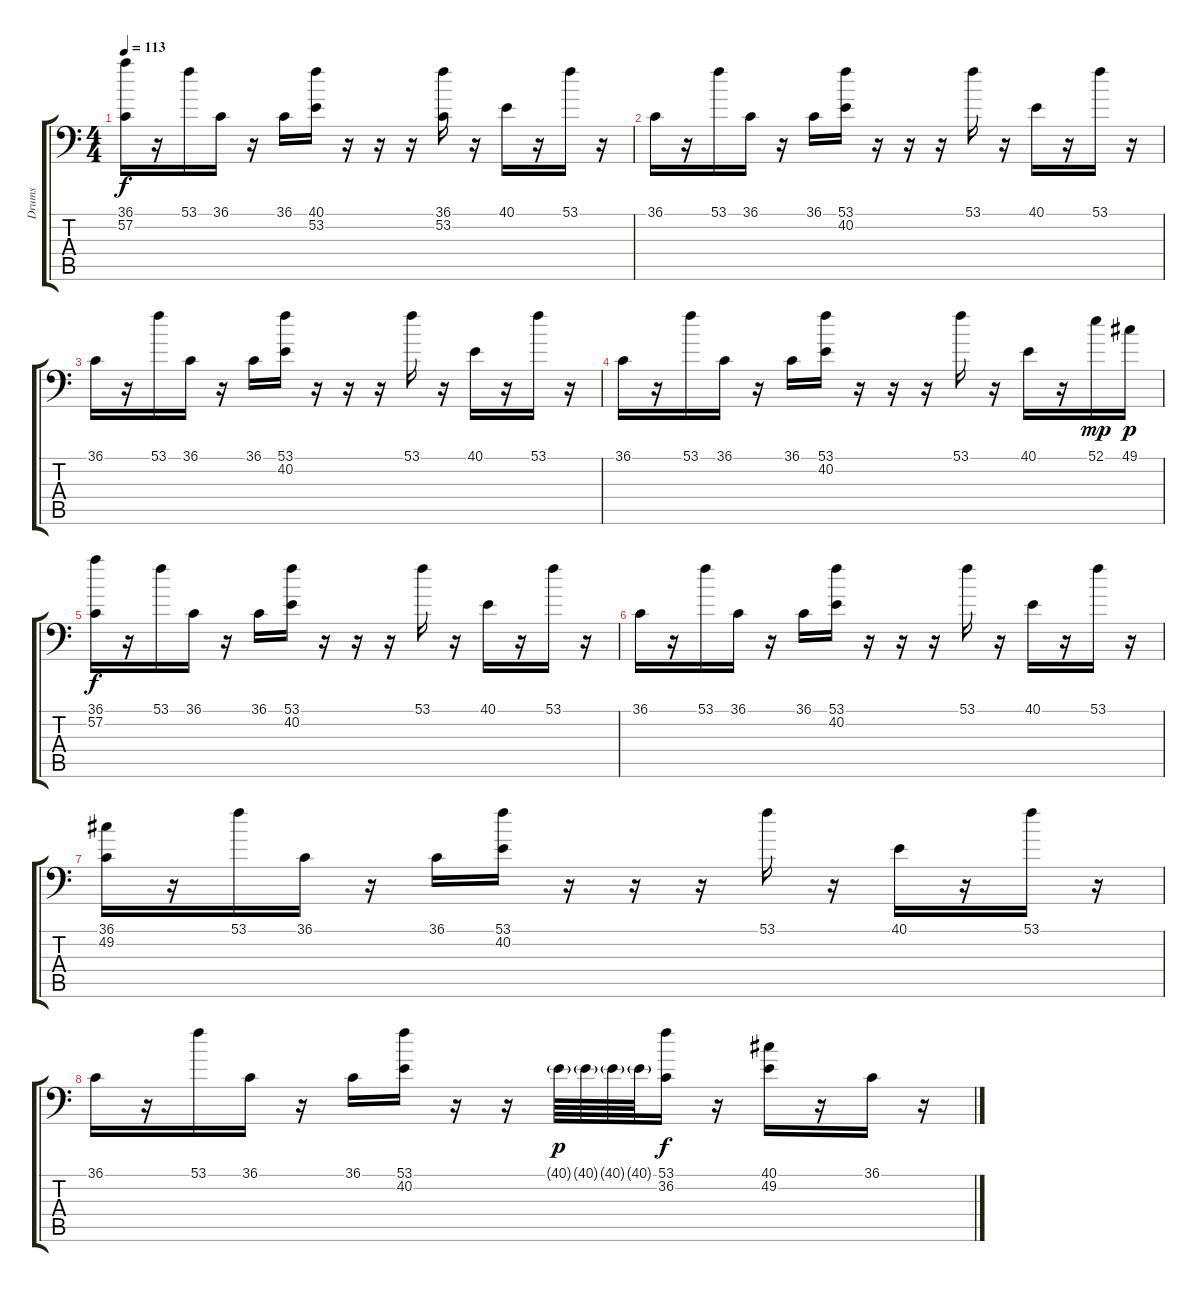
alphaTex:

\track ("Drums" "Drums") {instrument acousticgrandpiano}
\staff {score tabs}
\tuning (C-1 C-1 C-1 C-1 C-1 C-1) {hide}
\ts (4 4)
\tempo 113
\clef f4
\ks c
(36.1 57.2).16{dy f} r.16 53.1.16 36.1.16 r.16 36.1.16 (40.1 53.2).16 r.16 r.16 r.16 (36.1 53.2).16 r.16 40.1.16 r.16 53.1.16 r.16 |
36.1.16 r.16 53.1.16 36.1.16 r.16 36.1.16 (53.1 40.2).16 r.16 r.16 r.16 53.1.16 r.16 40.1.16 r.16 53.1.16 r.16 |
36.1.16 r.16 53.1.16 36.1.16 r.16 36.1.16 (53.1 40.2).16 r.16 r.16 r.16 53.1.16 r.16 40.1.16 r.16 53.1.16 r.16 |
36.1.16 r.16 53.1.16 36.1.16 r.16 36.1.16 (53.1 40.2).16 r.16 r.16 r.16 53.1.16 r.16 40.1.16 r.16 52.1.16{dy mp} 49.1.16{dy p} |
(36.1 57.2).16{dy f} r.16 53.1.16 36.1.16 r.16 36.1.16 (53.1 40.2).16 r.16 r.16 r.16 53.1.16 r.16 40.1.16 r.16 53.1.16 r.16 |
36.1.16 r.16 53.1.16 36.1.16 r.16 36.1.16 (53.1 40.2).16 r.16 r.16 r.16 53.1.16 r.16 40.1.16 r.16 53.1.16 r.16 |
(36.1 49.2).16 r.16 53.1.16 36.1.16 r.16 36.1.16 (53.1 40.2).16 r.16 r.16 r.16 53.1.16 r.16 40.1.16 r.16 53.1.16 r.16 |
36.1.16 r.16 53.1.16 36.1.16 r.16 36.1.16 (53.1 40.2).16 r.16 r.16 40.1{g}.64{dy p} 40.1{g}.64 40.1{g}.64 40.1{g}.64 (53.1 36.2).16{dy f} r.16 (40.1 49.2).16 r.16 36.1.16 r.16
